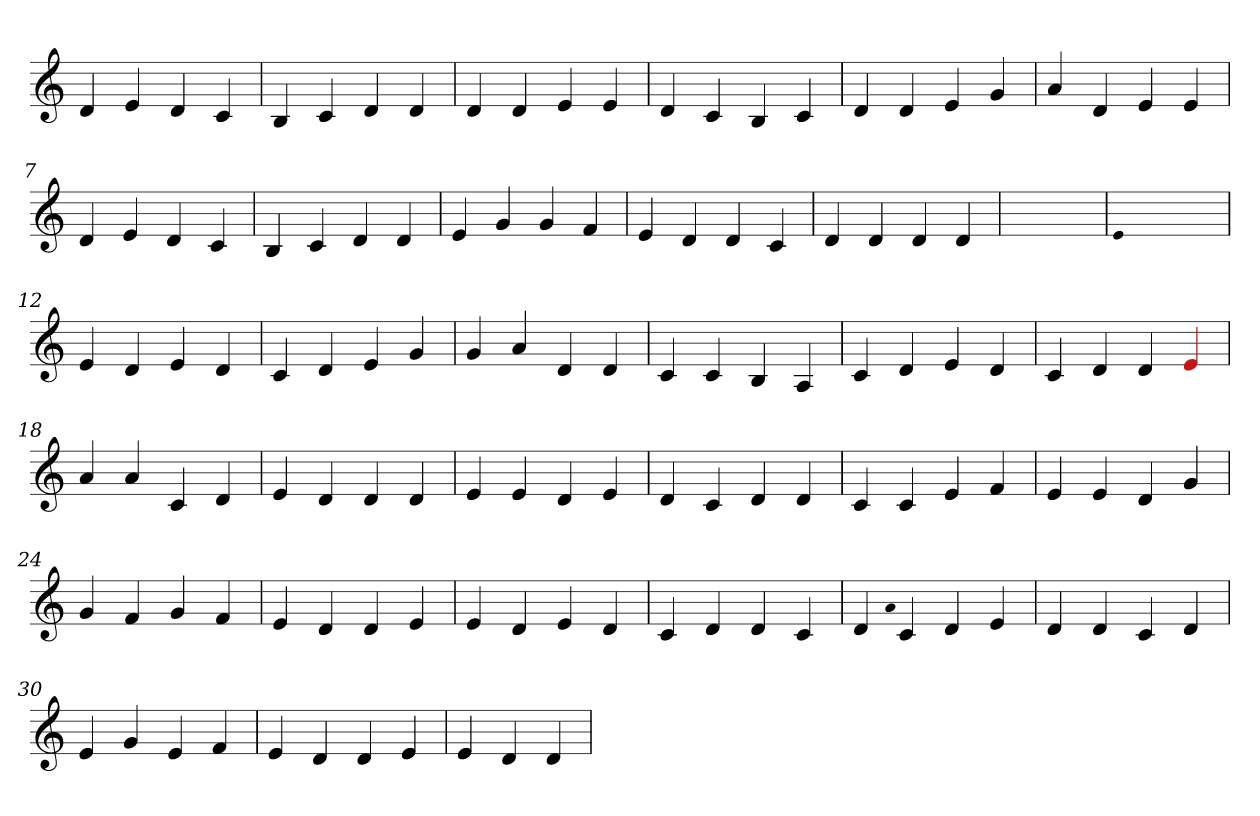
**kern
*part1
*staff1
*clefG2
=1
4d
4e
4d
4c
=2
4B
4c
4d
4d
=3
4d
4d
4e
4e
=4
4d
4c
4B
4c
=5
4d
4d
4e
4g
=6
4a
4d
4e
4e
=7
4d
4e
4d
4c
=8
4B
4c
4d
4d
=9
4e
4g
4g
4f
=10
4e
4d
4d
4c
=11
4d
4d
4d
4d
=12
1ryy
=12
qqe
1ryy
=12
4e
4d
4e
4d
=13
4c
4d
4e
4g
=14
4g
4a
4d
4d
=15
4c
4c
4B
4A
=16
4c
4d
4e
4d
=17
4c
4d
4d
4Re
=18
4a
4a
4c
4d
=19
4e
4d
4d
4d
=20
4e
4e
4d
4e
=21
4d
4c
4d
4d
=22
4c
4c
4e
4f
=23
4e
4e
4d
4g
=24
4g
4f
4g
4f
=25
4e
4d
4d
4e
=26
4e
4d
4e
4d
=27
4c
4d
4d
4c
=28
4d
qqa
4c
4d
4e
=29
4d
4d
4c
4d
=30
4e
4g
4e
4f
=31
4e
4d
4d
4e
=32
4e
4d
4d
=
*-
